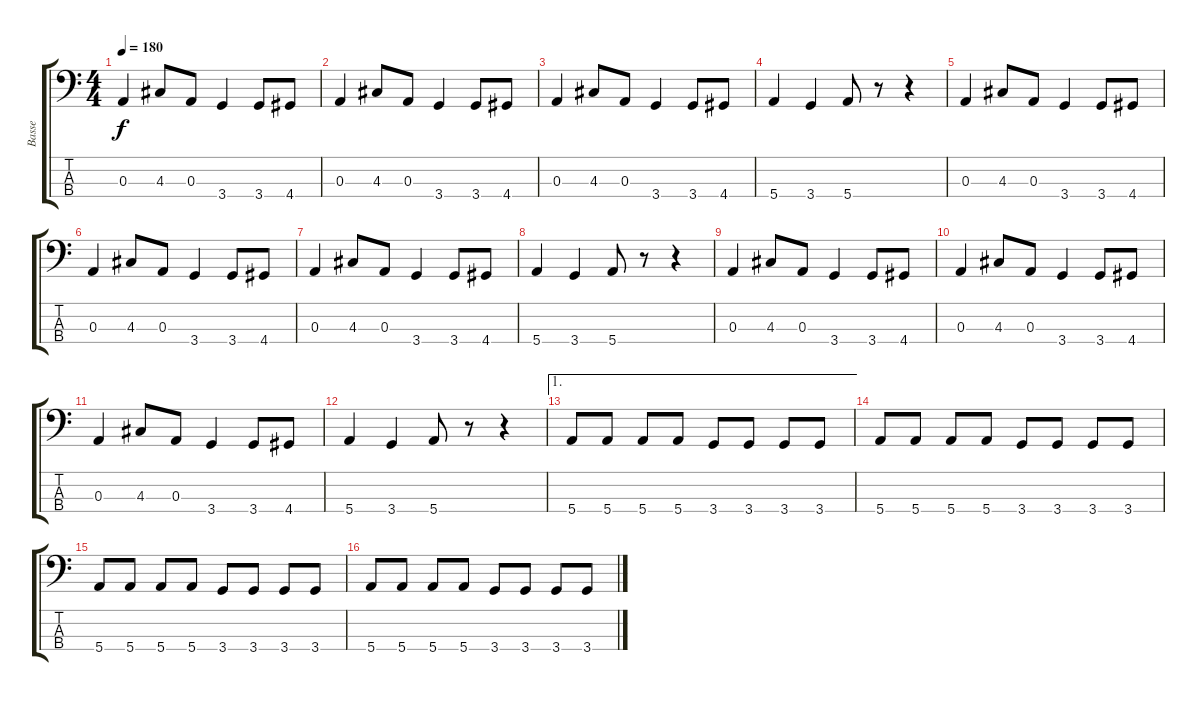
\track ("Basse" "Basse") {instrument electricbassfinger}
\staff {score tabs}
\tuning (G2 D2 A1 E1) {hide}
\ts (4 4)
\tempo 180
\clef f4
\ks c
0.3.4{dy f} 4.3.8 0.3.8 3.4.4 3.4.8 4.4.8 |
0.3.4 4.3.8 0.3.8 3.4.4 3.4.8 4.4.8 |
0.3.4 4.3.8 0.3.8 3.4.4 3.4.8 4.4.8 |
5.4.4 3.4.4 5.4.8 r.8 r.4 |
0.3.4 4.3.8 0.3.8 3.4.4 3.4.8 4.4.8 |
0.3.4 4.3.8 0.3.8 3.4.4 3.4.8 4.4.8 |
0.3.4 4.3.8 0.3.8 3.4.4 3.4.8 4.4.8 |
5.4.4 3.4.4 5.4.8 r.8 r.4 |
0.3.4 4.3.8 0.3.8 3.4.4 3.4.8 4.4.8 |
0.3.4 4.3.8 0.3.8 3.4.4 3.4.8 4.4.8 |
0.3.4 4.3.8 0.3.8 3.4.4 3.4.8 4.4.8 |
5.4.4 3.4.4 5.4.8 r.8 r.4 |
\ae 1
5.4.8 5.4.8 5.4.8 5.4.8 3.4.8 3.4.8 3.4.8 3.4.8 |
5.4.8 5.4.8 5.4.8 5.4.8 3.4.8 3.4.8 3.4.8 3.4.8 |
5.4.8 5.4.8 5.4.8 5.4.8 3.4.8 3.4.8 3.4.8 3.4.8 |
5.4.8 5.4.8 5.4.8 5.4.8 3.4.8 3.4.8 3.4.8 3.4.8
